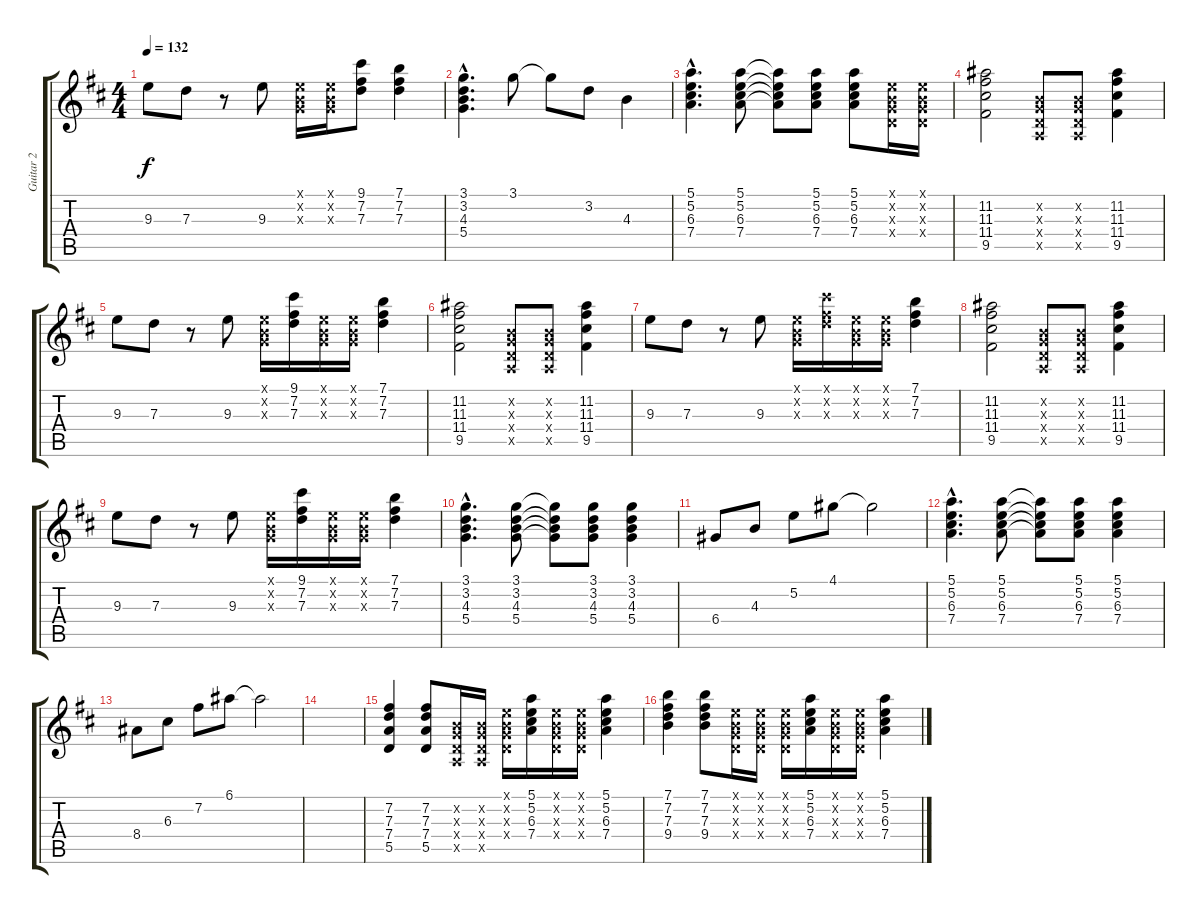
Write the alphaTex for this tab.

\track ("Guitar 2" "Guitar 2") {instrument distortionguitar}
\staff {score tabs}
\tuning (E4 B3 G3 D3 A2 E2) {hide}
\ts (4 4)
\tempo 132
\clef g2
\ks d
9.3.8{dy f} 7.3.8 r.8 9.3.8 (0.1{x} 0.2{x} 0.3{x}).16 (0.1{x} 0.2{x} 0.3{x}).16 (9.1 7.2 7.3).8 (7.1 7.2 7.3).4 |
(3.1{hac} 3.2{hac} 4.3{hac} 5.4{hac}).4{d} 3.1.8 3.1{t}.8 3.2.8 4.3.4 |
(5.1{hac} 5.2{hac} 6.3{hac} 7.4{hac}).4{d} (5.1 5.2 6.3 7.4).8 (5.1{t} 5.2{t} 6.3{t} 7.4{t}).8 (5.1 5.2 6.3 7.4).8 (5.1 5.2 6.3 7.4).8 (0.1{x} 0.2{x} 0.3{x} 0.4{x}).16 (0.1{x} 0.2{x} 0.3{x} 0.4{x}).16 |
(11.2 11.3 11.4 9.5).2 (0.2{x} 0.3{x} 0.4{x} 0.5{x}).8 (0.2{x} 0.3{x} 0.4{x} 0.5{x}).8 (11.2 11.3 11.4 9.5).4 |
9.3.8 7.3.8 r.8 9.3.8 (0.1{x} 0.2{x} 0.3{x}).16 (9.1 7.2 7.3).16 (0.1{x} 0.2{x} 0.3{x}).16 (0.1{x} 0.2{x} 0.3{x}).16 (7.1 7.2 7.3).4 |
(11.2 11.3 11.4 9.5).2 (0.2{x} 0.3{x} 0.4{x} 0.5{x}).8 (0.2{x} 0.3{x} 0.4{x} 0.5{x}).8 (11.2 11.3 11.4 9.5).4 |
9.3.8 7.3.8 r.8 9.3.8 (0.1{x} 0.2{x} 0.3{x}).16 (9.1{x} 7.2{x} 7.3{x}).16 (0.1{x} 0.2{x} 0.3{x}).16 (0.1{x} 0.2{x} 0.3{x}).16 (7.1 7.2 7.3).4 |
(11.2 11.3 11.4 9.5).2 (0.2{x} 0.3{x} 0.4{x} 0.5{x}).8 (0.2{x} 0.3{x} 0.4{x} 0.5{x}).8 (11.2 11.3 11.4 9.5).4 |
9.3.8 7.3.8 r.8 9.3.8 (0.1{x} 0.2{x} 0.3{x}).16 (9.1 7.2 7.3).16 (0.1{x} 0.2{x} 0.3{x}).16 (0.1{x} 0.2{x} 0.3{x}).16 (7.1 7.2 7.3).4 |
(3.1{hac} 3.2{hac} 4.3{hac} 5.4{hac}).4{d} (3.1 3.2 4.3 5.4).8 (3.1{t} 3.2{t} 4.3{t} 5.4{t}).8 (3.1 3.2 4.3 5.4).8 (3.1 3.2 4.3 5.4).4 |
6.4.8 4.3.8 5.2.8 4.1.8 4.1{t}.2 |
(5.1{hac} 5.2{hac} 6.3{hac} 7.4{hac}).4{d} (5.1 5.2 6.3 7.4).8 (5.1{t} 5.2{t} 6.3{t} 7.4{t}).8 (5.1 5.2 6.3 7.4).8 (5.1 5.2 6.3 7.4).4 |
8.4.8 6.3.8 7.2.8 6.1.8 6.1{t}.2 |
|
(7.2 7.3 7.4 5.5).4 (7.2 7.3 7.4 5.5).8 (0.2{x} 0.3{x} 0.4{x} 0.5{x}).16 (0.2{x} 0.3{x} 0.4{x} 0.5{x}).16 (0.1{x} 0.2{x} 0.3{x} 0.4{x}).16 (5.1 5.2 6.3 7.4).16 (0.1{x} 0.2{x} 0.3{x} 0.4{x}).16 (0.1{x} 0.2{x} 0.3{x} 0.4{x}).16 (5.1 5.2 6.3 7.4).4 |
(7.1 7.2 7.3 9.4).4 (7.1 7.2 7.3 9.4).8 (0.1{x} 0.2{x} 0.3{x} 0.4{x}).16 (0.1{x} 0.2{x} 0.3{x} 0.4{x}).16 (0.1{x} 0.2{x} 0.3{x} 0.4{x}).16 (5.1 5.2 6.3 7.4).16 (0.1{x} 0.2{x} 0.3{x} 0.4{x}).16 (0.1{x} 0.2{x} 0.3{x} 0.4{x}).16 (5.1 5.2 6.3 7.4).4
